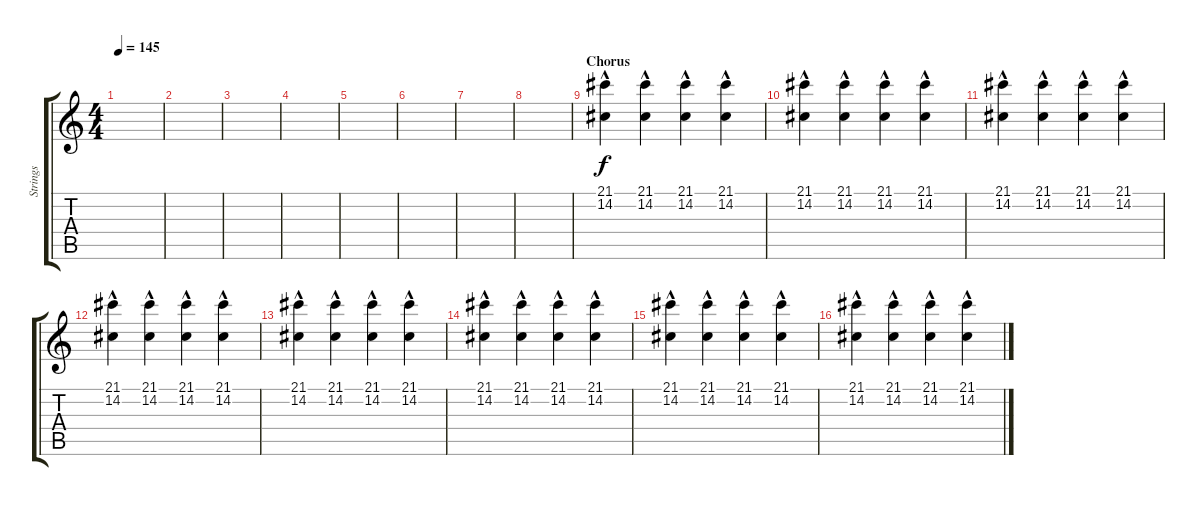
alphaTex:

\track ("Strings" "Strings") {instrument stringensemble1}
\staff {score tabs}
\tuning (E4 B3 G3 D3 A2 E2) {hide}
\ts (4 4)
\tempo 145
\clef g2
\ks c
|
|
|
|
|
|
|
|
\section ("" "Chorus")
(21.1{hac} 14.2{hac}).4 (21.1{hac} 14.2{hac}).4 (21.1{hac} 14.2{hac}).4 (21.1{hac} 14.2{hac}).4 |
(21.1{hac} 14.2{hac}).4 (21.1{hac} 14.2{hac}).4 (21.1{hac} 14.2{hac}).4 (21.1{hac} 14.2{hac}).4 |
(21.1{hac} 14.2{hac}).4 (21.1{hac} 14.2{hac}).4 (21.1{hac} 14.2{hac}).4 (21.1{hac} 14.2{hac}).4 |
(21.1{hac} 14.2{hac}).4 (21.1{hac} 14.2{hac}).4 (21.1{hac} 14.2{hac}).4 (21.1{hac} 14.2{hac}).4 |
(21.1{hac} 14.2{hac}).4 (21.1{hac} 14.2{hac}).4 (21.1{hac} 14.2{hac}).4 (21.1{hac} 14.2{hac}).4 |
(21.1{hac} 14.2{hac}).4 (21.1{hac} 14.2{hac}).4 (21.1{hac} 14.2{hac}).4 (21.1{hac} 14.2{hac}).4 |
(21.1{hac} 14.2{hac}).4 (21.1{hac} 14.2{hac}).4 (21.1{hac} 14.2{hac}).4 (21.1{hac} 14.2{hac}).4 |
(21.1{hac} 14.2{hac}).4 (21.1{hac} 14.2{hac}).4 (21.1{hac} 14.2{hac}).4 (21.1{hac} 14.2{hac}).4
